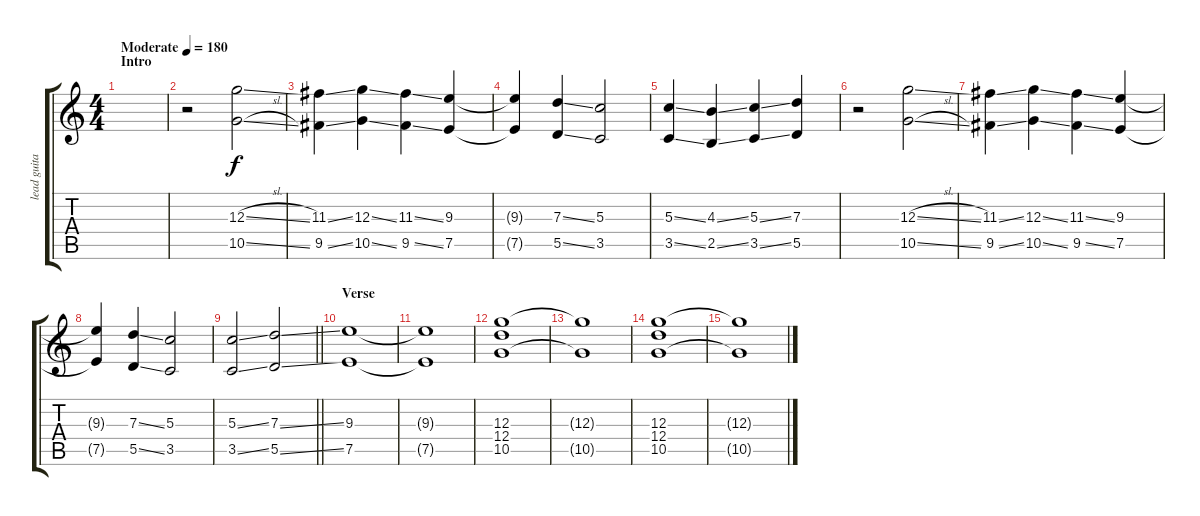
\track ("lead guitar" "lead guita") {instrument distortionguitar}
\staff {score tabs}
\tuning (E4 B3 G3 D3 A2 E2) {hide}
\ts (4 4)
\section ("" "Intro")
\tempo (180 "Moderate")
\clef g2
\ks c
|
r.2 (12.3{sl} 10.5{sl}).2 |
(11.3{ss} 9.5{ss}).4 (12.3{ss} 10.5{ss}).4 (11.3{ss} 9.5{ss}).4 (9.3 7.5).4 |
(9.3{t} 7.5{t}).4 (7.3{ss} 5.5{ss}).4 (5.3 3.5).2 |
(5.3{ss} 3.5{ss}).4 (4.3{ss} 2.5{ss}).4 (5.3{ss} 3.5{ss}).4 (7.3 5.5).4 |
r.2 (12.3{sl} 10.5{sl}).2 |
(11.3{ss} 9.5{ss}).4 (12.3{ss} 10.5{ss}).4 (11.3{ss} 9.5{ss}).4 (9.3 7.5).4 |
(9.3{t} 7.5{t}).4 (7.3{ss} 5.5{ss}).4 (5.3 3.5).2 |
\barLineRight lightlight
(5.3{ss} 3.5{ss}).2 (7.3{ss} 5.5{ss}).2 |
\section ("" "Verse")
(9.3 7.5).1 |
(9.3{t} 7.5{t}).1 |
(12.3 12.4 10.5).1 |
(12.3{t} 10.5{t}).1 |
(12.3 12.4 10.5).1 |
(12.3{t} 10.5{t}).1
